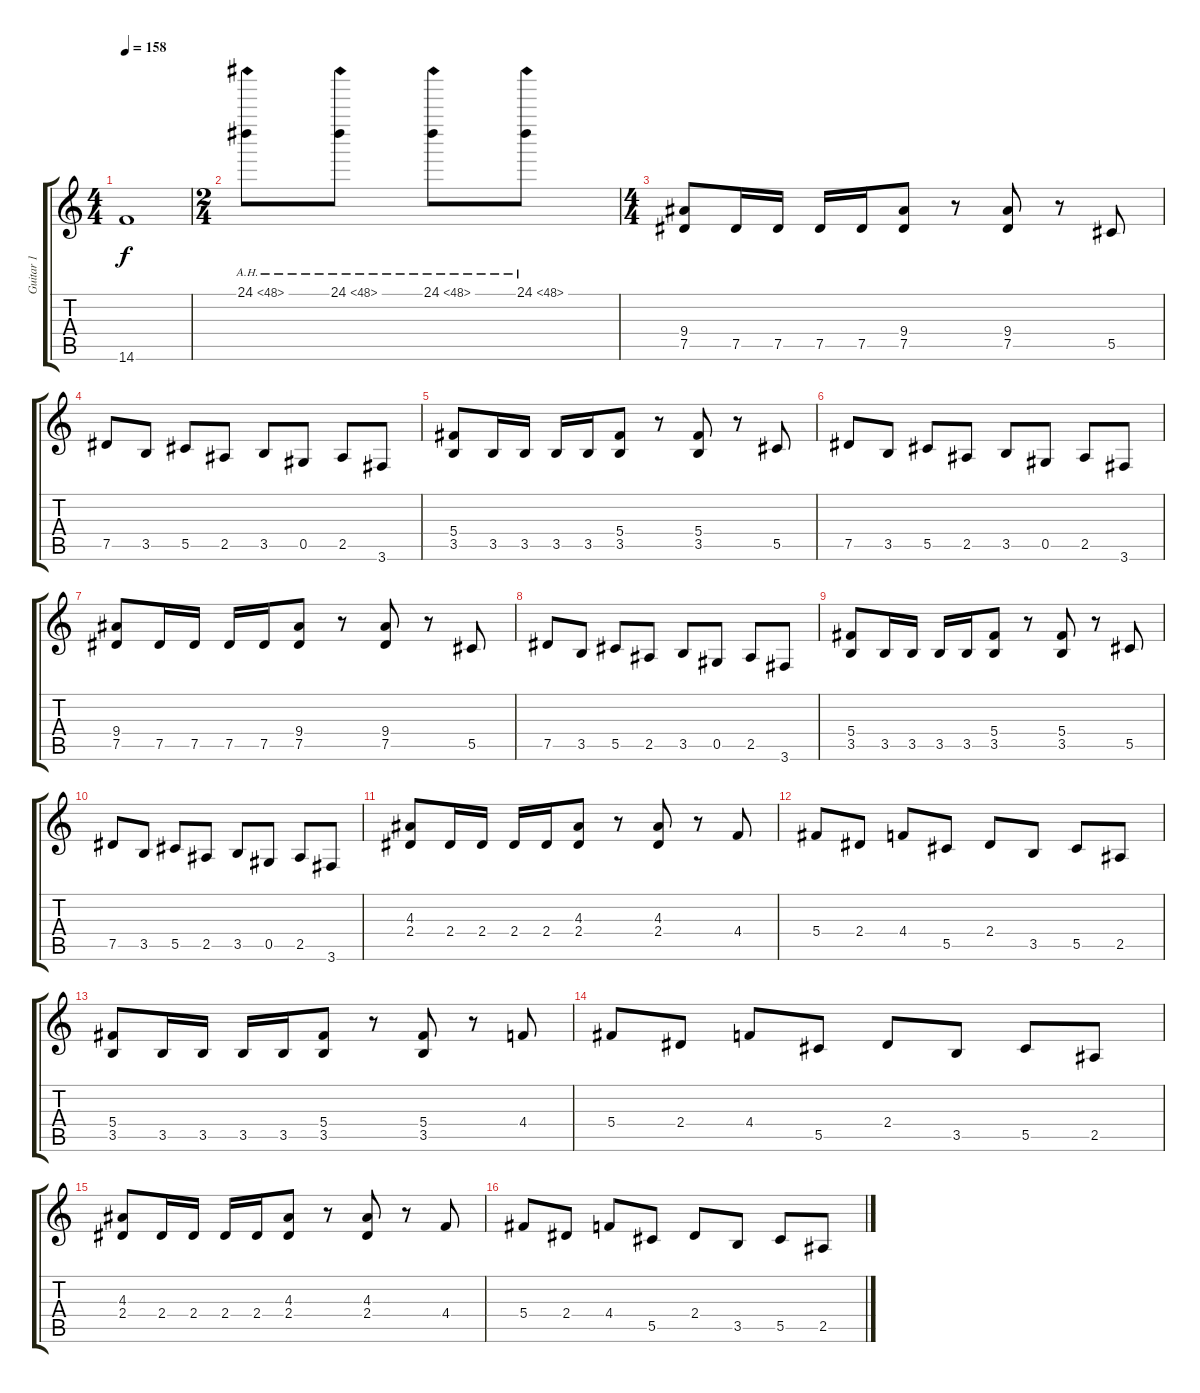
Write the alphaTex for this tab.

\track ("Guitar 1" "Guitar 1") {instrument distortionguitar}
\staff {score tabs}
\tuning (Eb4 Bb3 Gb3 Db3 Ab2 Eb2) {hide}
\ts (4 4)
\tempo 158
\clef g2
\ks c
14.6{t}.1{dy f} |
\ts (2 4)
24.1{ah 24}.8 24.1{ah 24}.8 24.1{ah 24}.8 24.1{ah 24}.8 |
\ts (4 4)
(9.4 7.5).8 7.5.16 7.5.16 7.5.16 7.5.16 (9.4 7.5).8 r.8 (9.4 7.5).8 r.8 5.5.8 |
7.5.8 3.5.8 5.5.8 2.5.8 3.5.8 0.5.8 2.5.8 3.6.8 |
(5.4 3.5).8 3.5.16 3.5.16 3.5.16 3.5.16 (5.4 3.5).8 r.8 (5.4 3.5).8 r.8 5.5.8 |
7.5.8 3.5.8 5.5.8 2.5.8 3.5.8 0.5.8 2.5.8 3.6.8 |
(9.4 7.5).8 7.5.16 7.5.16 7.5.16 7.5.16 (9.4 7.5).8 r.8 (9.4 7.5).8 r.8 5.5.8 |
7.5.8 3.5.8 5.5.8 2.5.8 3.5.8 0.5.8 2.5.8 3.6.8 |
(5.4 3.5).8 3.5.16 3.5.16 3.5.16 3.5.16 (5.4 3.5).8 r.8 (5.4 3.5).8 r.8 5.5.8 |
7.5.8 3.5.8 5.5.8 2.5.8 3.5.8 0.5.8 2.5.8 3.6.8 |
(4.3 2.4).8 2.4.16 2.4.16 2.4.16 2.4.16 (4.3 2.4).8 r.8 (4.3 2.4).8 r.8 4.4.8 |
5.4.8 2.4.8 4.4.8 5.5.8 2.4.8 3.5.8 5.5.8 2.5.8 |
(5.4 3.5).8 3.5.16 3.5.16 3.5.16 3.5.16 (5.4 3.5).8 r.8 (5.4 3.5).8 r.8 4.4.8 |
5.4.8 2.4.8 4.4.8 5.5.8 2.4.8 3.5.8 5.5.8 2.5.8 |
(4.3 2.4).8 2.4.16 2.4.16 2.4.16 2.4.16 (4.3 2.4).8 r.8 (4.3 2.4).8 r.8 4.4.8 |
5.4.8 2.4.8 4.4.8 5.5.8 2.4.8 3.5.8 5.5.8 2.5.8
